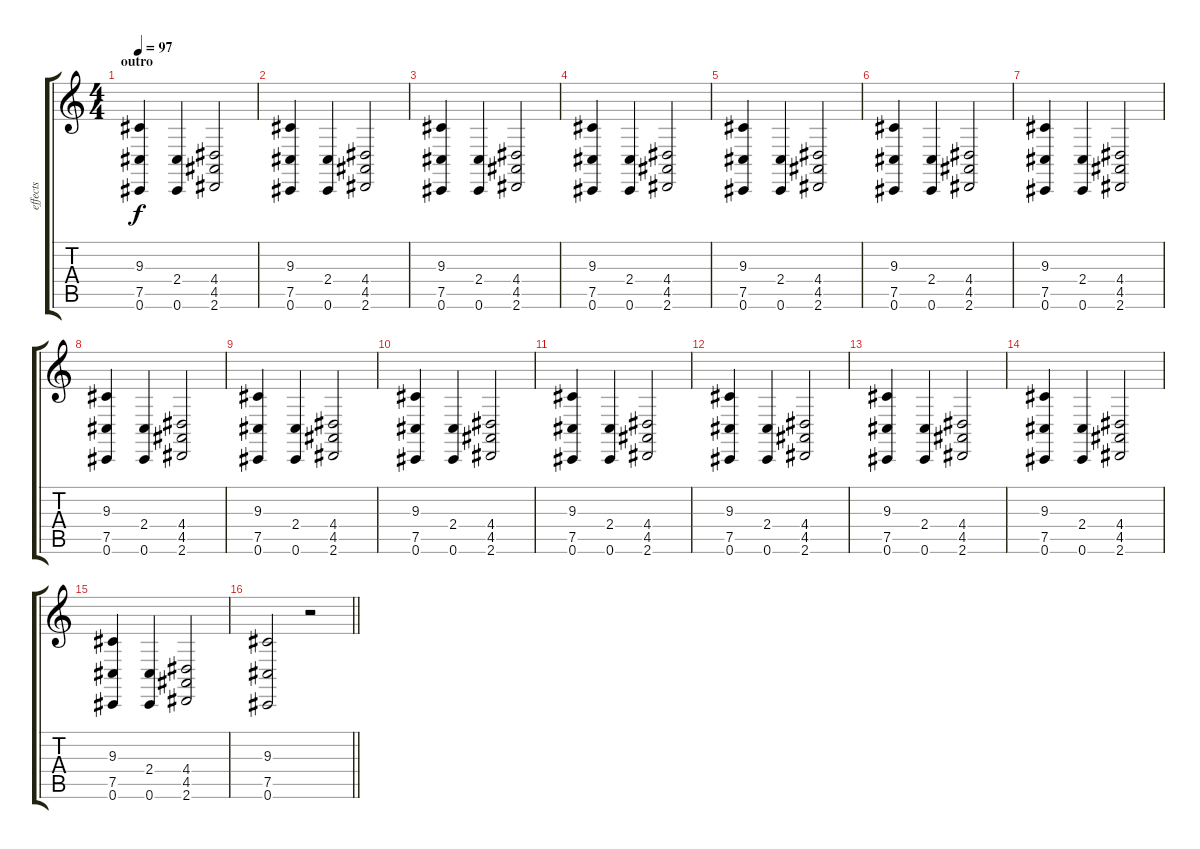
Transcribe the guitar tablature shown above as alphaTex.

\track ("effects" "effects") {instrument fx7echoes}
\staff {score tabs}
\tuning (Db4 Ab3 E3 B2 Gb2 Db2) {hide}
\ts (4 4)
\section ("" "outro")
\tempo 97
\clef g2
\ks c
(9.3 7.5 0.6).4{dy f instrument choiraahs} (2.4 0.6).4 (4.4 4.5 2.6).2 |
(9.3 7.5 0.6).4 (2.4 0.6).4 (4.4 4.5 2.6).2 |
(9.3 7.5 0.6).4 (2.4 0.6).4 (4.4 4.5 2.6).2 |
(9.3 7.5 0.6).4 (2.4 0.6).4 (4.4 4.5 2.6).2 |
(9.3 7.5 0.6).4 (2.4 0.6).4 (4.4 4.5 2.6).2 |
(9.3 7.5 0.6).4 (2.4 0.6).4 (4.4 4.5 2.6).2 |
(9.3 7.5 0.6).4 (2.4 0.6).4 (4.4 4.5 2.6).2 |
(9.3 7.5 0.6).4 (2.4 0.6).4 (4.4 4.5 2.6).2 |
(9.3 7.5 0.6).4 (2.4 0.6).4 (4.4 4.5 2.6).2 |
(9.3 7.5 0.6).4 (2.4 0.6).4 (4.4 4.5 2.6).2 |
(9.3 7.5 0.6).4 (2.4 0.6).4 (4.4 4.5 2.6).2 |
(9.3 7.5 0.6).4 (2.4 0.6).4 (4.4 4.5 2.6).2 |
(9.3 7.5 0.6).4 (2.4 0.6).4 (4.4 4.5 2.6).2 |
(9.3 7.5 0.6).4 (2.4 0.6).4 (4.4 4.5 2.6).2 |
(9.3 7.5 0.6).4 (2.4 0.6).4 (4.4 4.5 2.6).2 |
\barLineRight lightlight
(9.3 7.5 0.6).2 r.2
